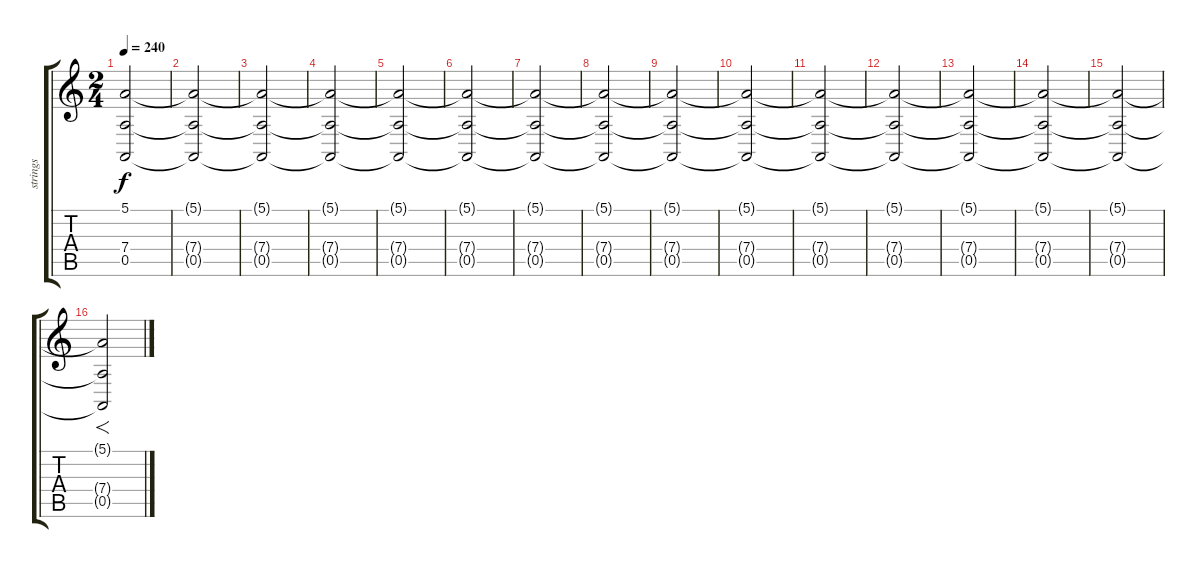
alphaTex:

\track ("strings" "strings") {instrument choiraahs}
\staff {score tabs}
\tuning (E4 B3 G3 D3 A2 E2) {hide}
\ts (2 4)
\tempo 240
\clef g2
\ks c
(5.1{t} 7.4{t} 0.5{t}).2{dy f} |
(5.1{t} 7.4{t} 0.5{t}).2 |
(5.1{t} 7.4{t} 0.5{t}).2 |
(5.1{t} 7.4{t} 0.5{t}).2 |
(5.1{t} 7.4{t} 0.5{t}).2 |
(5.1{t} 7.4{t} 0.5{t}).2 |
(5.1{t} 7.4{t} 0.5{t}).2 |
(5.1{t} 7.4{t} 0.5{t}).2 |
(5.1{t} 7.4{t} 0.5{t}).2 |
(5.1{t} 7.4{t} 0.5{t}).2 |
(5.1{t} 7.4{t} 0.5{t}).2 |
(5.1{t} 7.4{t} 0.5{t}).2 |
(5.1{t} 7.4{t} 0.5{t}).2 |
(5.1{t} 7.4{t} 0.5{t}).2 |
(5.1{t} 7.4{t} 0.5{t}).2 |
(5.1{t} 7.4{t} 0.5{t}).2{f}
